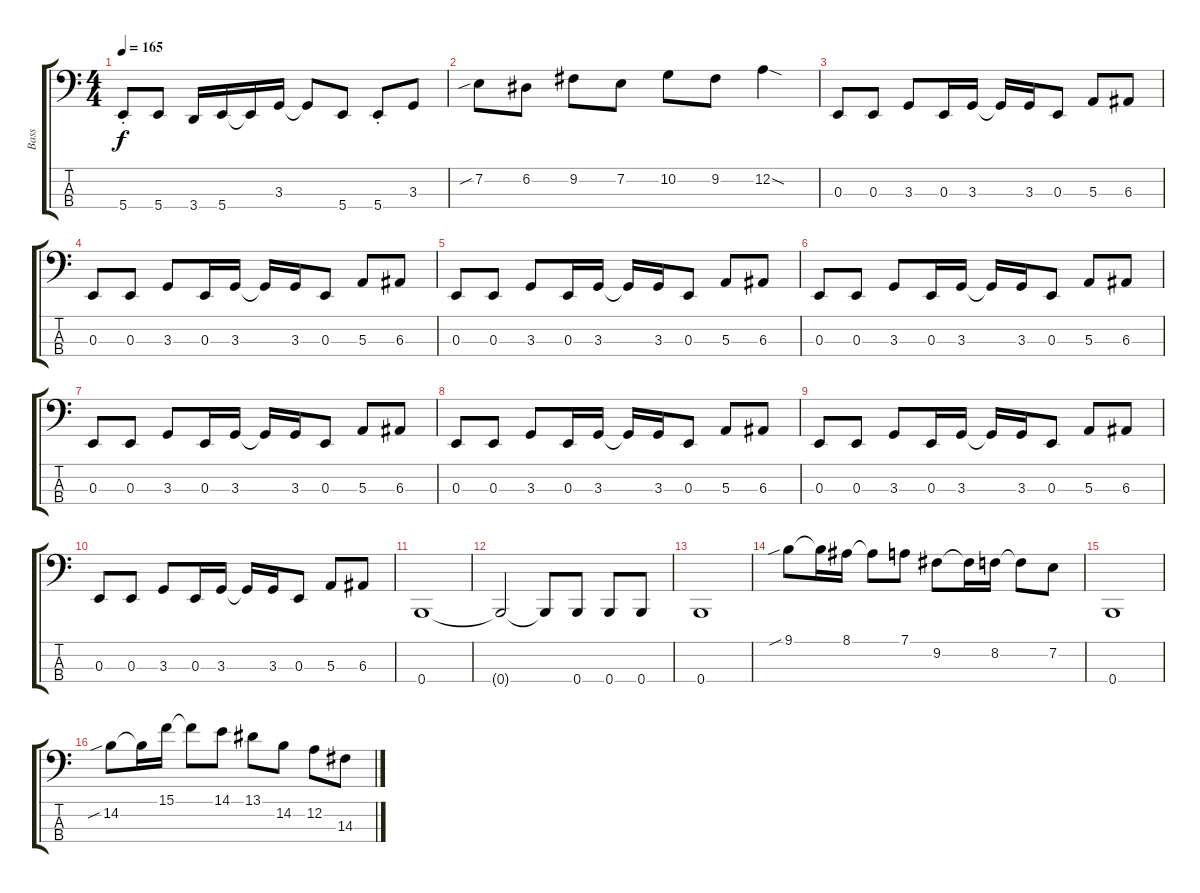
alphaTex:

\track ("Bass" "Bass") {instrument electricbassfinger}
\staff {score tabs}
\tuning (D2 A1 E1 B0) {hide}
\ts (4 4)
\tempo 165
\clef f4
\ks c
5.4{st}.8{dy f} 5.4.8 3.4.16 5.4.16 5.4{t}.16 3.3.16 3.3{t}.8 5.4.8 5.4{st}.8 3.3.8 |
7.2{sib}.8 6.2.8 9.2.8 7.2.8 10.2.8 9.2.8 12.2{sod}.4 |
0.3.8 0.3.8 3.3.8 0.3.16 3.3.16 3.3{t}.16 3.3.16 0.3.8 5.3.8 6.3.8 |
0.3.8 0.3.8 3.3.8 0.3.16 3.3.16 3.3{t}.16 3.3.16 0.3.8 5.3.8 6.3.8 |
0.3.8 0.3.8 3.3.8 0.3.16 3.3.16 3.3{t}.16 3.3.16 0.3.8 5.3.8 6.3.8 |
0.3.8 0.3.8 3.3.8 0.3.16 3.3.16 3.3{t}.16 3.3.16 0.3.8 5.3.8 6.3.8 |
0.3.8 0.3.8 3.3.8 0.3.16 3.3.16 3.3{t}.16 3.3.16 0.3.8 5.3.8 6.3.8 |
0.3.8 0.3.8 3.3.8 0.3.16 3.3.16 3.3{t}.16 3.3.16 0.3.8 5.3.8 6.3.8 |
0.3.8 0.3.8 3.3.8 0.3.16 3.3.16 3.3{t}.16 3.3.16 0.3.8 5.3.8 6.3.8 |
0.3.8 0.3.8 3.3.8 0.3.16 3.3.16 3.3{t}.16 3.3.16 0.3.8 5.3.8 6.3.8 |
0.4.1 |
0.4{t}.2 0.4{t}.8 0.4.8 0.4.8 0.4.8 |
0.4.1 |
9.1{sib}.8 9.1{t}.16 8.1.16 8.1{t}.8 7.1.8 9.2.8 9.2{t}.16 8.2.16 8.2{t}.8 7.2.8 |
0.4.1 |
14.2{sib}.8 14.2{t}.16 15.1.16 15.1{t}.8 14.1.8 13.1.8 14.2.8 12.2.8 14.3.8
